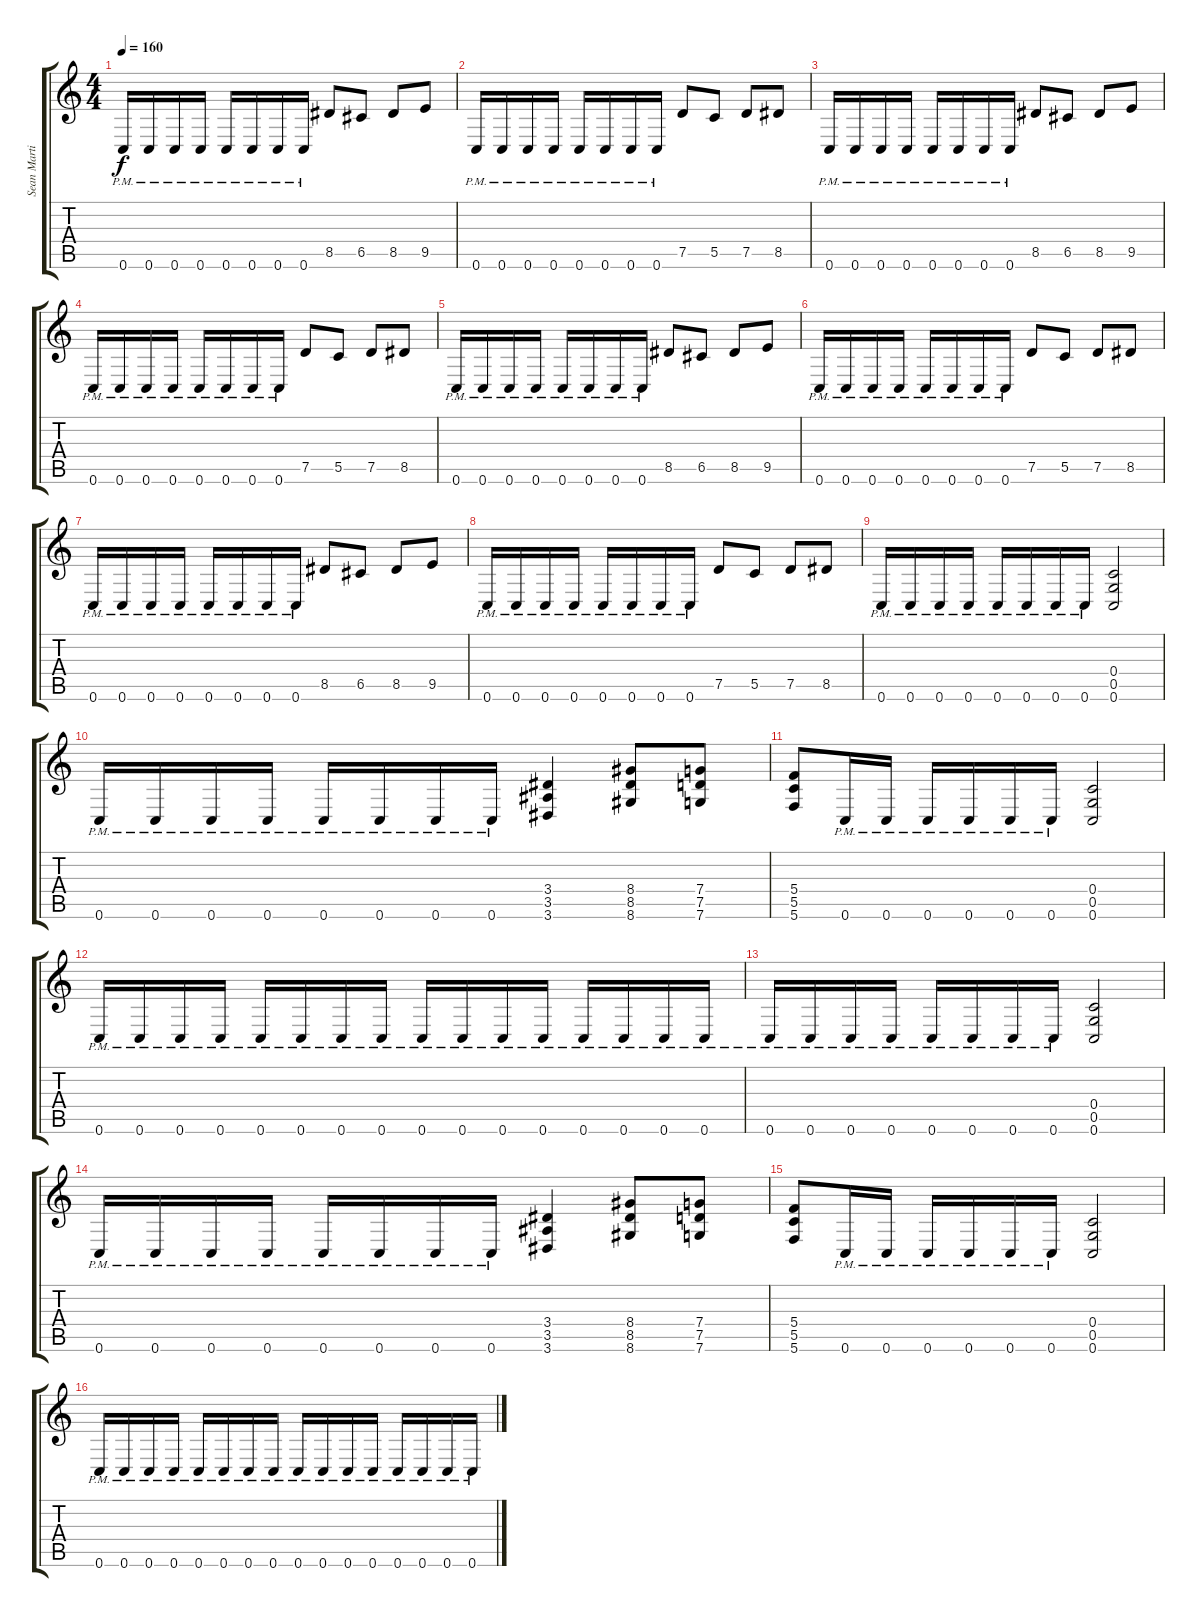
\track ("Sean Martin" "Sean Marti") {instrument distortionguitar}
\staff {score tabs}
\tuning (D4 A3 F3 C3 G2 C2) {hide}
\ts (4 4)
\section ("" "")
\tempo 160
\clef g2
\ks c
0.6{pm}.16{dy f} 0.6{pm}.16 0.6{pm}.16 0.6{pm}.16 0.6{pm}.16 0.6{pm}.16 0.6{pm}.16 0.6{pm}.16 8.5.8 6.5.8 8.5.8 9.5.8 |
0.6{pm}.16 0.6{pm}.16 0.6{pm}.16 0.6{pm}.16 0.6{pm}.16 0.6{pm}.16 0.6{pm}.16 0.6{pm}.16 7.5.8 5.5.8 7.5.8 8.5.8 |
0.6{pm}.16 0.6{pm}.16 0.6{pm}.16 0.6{pm}.16 0.6{pm}.16 0.6{pm}.16 0.6{pm}.16 0.6{pm}.16 8.5.8 6.5.8 8.5.8 9.5.8 |
0.6{pm}.16 0.6{pm}.16 0.6{pm}.16 0.6{pm}.16 0.6{pm}.16 0.6{pm}.16 0.6{pm}.16 0.6{pm}.16 7.5.8 5.5.8 7.5.8 8.5.8 |
0.6{pm}.16 0.6{pm}.16 0.6{pm}.16 0.6{pm}.16 0.6{pm}.16 0.6{pm}.16 0.6{pm}.16 0.6{pm}.16 8.5.8 6.5.8 8.5.8 9.5.8 |
0.6{pm}.16 0.6{pm}.16 0.6{pm}.16 0.6{pm}.16 0.6{pm}.16 0.6{pm}.16 0.6{pm}.16 0.6{pm}.16 7.5.8 5.5.8 7.5.8 8.5.8 |
0.6{pm}.16 0.6{pm}.16 0.6{pm}.16 0.6{pm}.16 0.6{pm}.16 0.6{pm}.16 0.6{pm}.16 0.6{pm}.16 8.5.8 6.5.8 8.5.8 9.5.8 |
0.6{pm}.16 0.6{pm}.16 0.6{pm}.16 0.6{pm}.16 0.6{pm}.16 0.6{pm}.16 0.6{pm}.16 0.6{pm}.16 7.5.8 5.5.8 7.5.8 8.5.8 |
\section ("" "")
0.6{pm}.16 0.6{pm}.16 0.6{pm}.16 0.6{pm}.16 0.6{pm}.16 0.6{pm}.16 0.6{pm}.16 0.6{pm}.16 (0.4 0.5 0.6).2 |
0.6{pm}.16 0.6{pm}.16 0.6{pm}.16 0.6{pm}.16 0.6{pm}.16 0.6{pm}.16 0.6{pm}.16 0.6{pm}.16 (3.4 3.5 3.6).4 (8.4 8.5 8.6).8 (7.4 7.5 7.6).8 |
(5.4 5.5 5.6).8 0.6{pm}.16 0.6{pm}.16 0.6{pm}.16 0.6{pm}.16 0.6{pm}.16 0.6{pm}.16 (0.4 0.5 0.6).2 |
0.6{pm}.16 0.6{pm}.16 0.6{pm}.16 0.6{pm}.16 0.6{pm}.16 0.6{pm}.16 0.6{pm}.16 0.6{pm}.16 0.6{pm}.16 0.6{pm}.16 0.6{pm}.16 0.6{pm}.16 0.6{pm}.16 0.6{pm}.16 0.6{pm}.16 0.6{pm}.16 |
0.6{pm}.16 0.6{pm}.16 0.6{pm}.16 0.6{pm}.16 0.6{pm}.16 0.6{pm}.16 0.6{pm}.16 0.6{pm}.16 (0.4 0.5 0.6).2 |
0.6{pm}.16 0.6{pm}.16 0.6{pm}.16 0.6{pm}.16 0.6{pm}.16 0.6{pm}.16 0.6{pm}.16 0.6{pm}.16 (3.4 3.5 3.6).4 (8.4 8.5 8.6).8 (7.4 7.5 7.6).8 |
(5.4 5.5 5.6).8 0.6{pm}.16 0.6{pm}.16 0.6{pm}.16 0.6{pm}.16 0.6{pm}.16 0.6{pm}.16 (0.4 0.5 0.6).2 |
0.6{pm}.16 0.6{pm}.16 0.6{pm}.16 0.6{pm}.16 0.6{pm}.16 0.6{pm}.16 0.6{pm}.16 0.6{pm}.16 0.6{pm}.16 0.6{pm}.16 0.6{pm}.16 0.6{pm}.16 0.6{pm}.16 0.6{pm}.16 0.6{pm}.16 0.6{pm}.16
